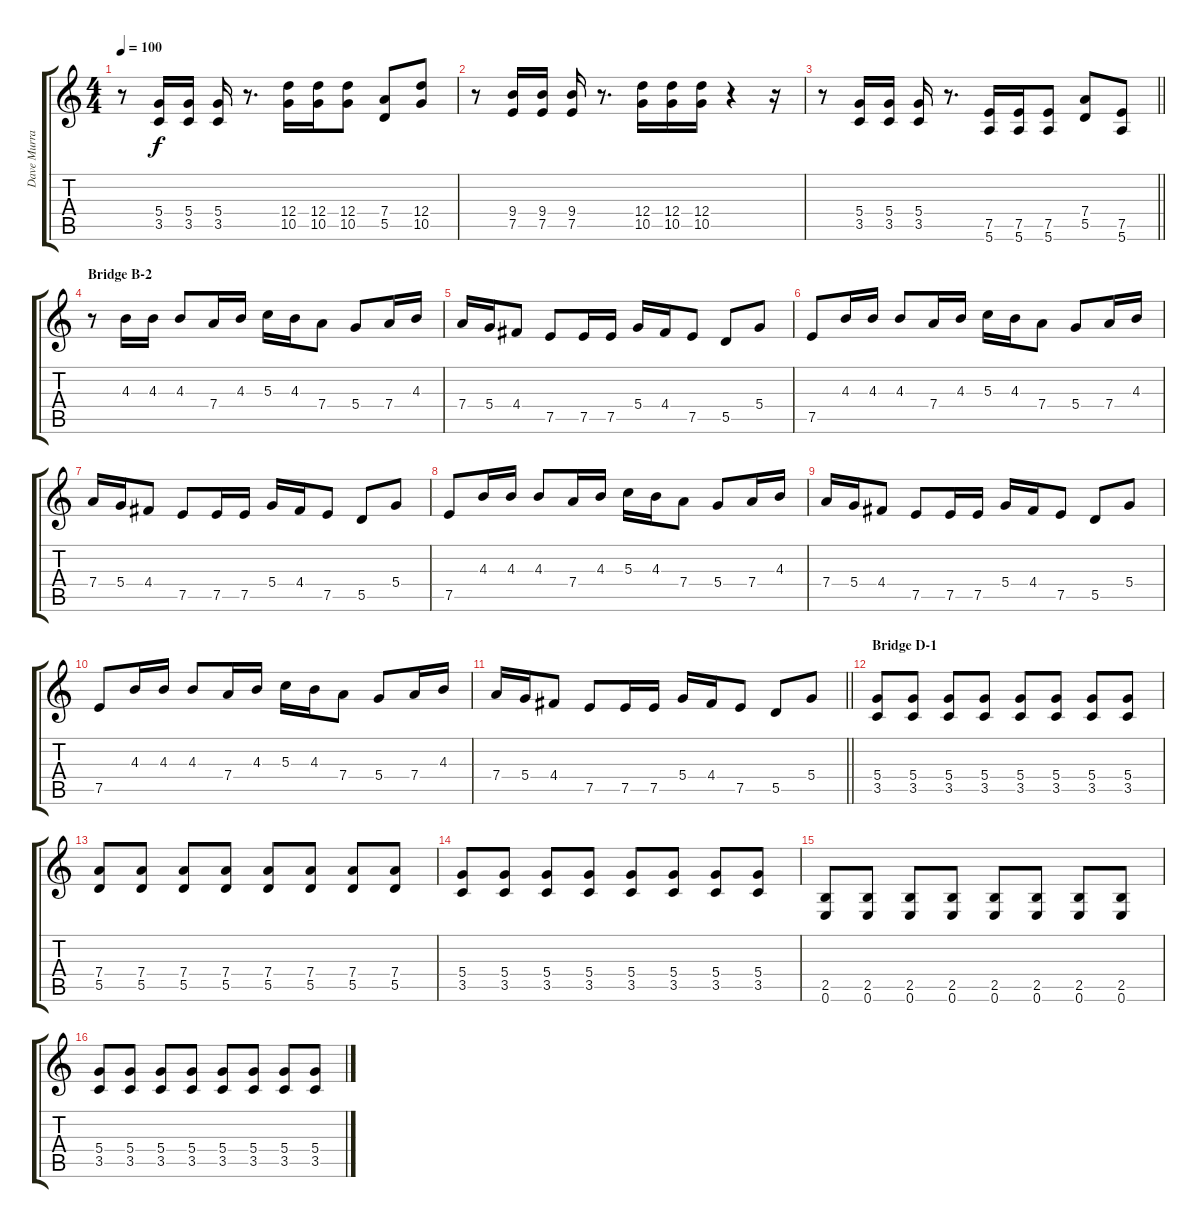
\track ("Dave Murray" "Dave Murra") {instrument overdrivenguitar}
\staff {score tabs}
\tuning (E4 B3 G3 D3 A2 E2) {hide}
\ts (4 4)
\tempo 100
\clef g2
\ks c
r.8{dy f} (5.4 3.5).16 (5.4 3.5).16 (5.4 3.5).16 r.8{d} (12.4 10.5).16 (12.4 10.5).16 (12.4 10.5).8 (7.4 5.5).8 (12.4 10.5).8 |
r.8 (9.4 7.5).16 (9.4 7.5).16 (9.4 7.5).16 r.8{d} (12.4 10.5).16 (12.4 10.5).16 (12.4 10.5).16 r.4 r.16 |
\barLineRight lightlight
r.8 (5.4 3.5).16 (5.4 3.5).16 (5.4 3.5).16 r.8{d} (7.5 5.6).16 (7.5 5.6).16 (7.5 5.6).8 (7.4 5.5).8 (7.5 5.6).8 |
\section ("" "Bridge B-2")
r.8 4.3.16 4.3.16 4.3.8 7.4.16 4.3.16 5.3.16 4.3.16 7.4.8 5.4.8 7.4.16 4.3.16 |
7.4.16 5.4.16 4.4.8 7.5.8 7.5.16 7.5.16 5.4.16 4.4.16 7.5.8 5.5.8 5.4.8 |
7.5.8 4.3.16 4.3.16 4.3.8 7.4.16 4.3.16 5.3.16 4.3.16 7.4.8 5.4.8 7.4.16 4.3.16 |
7.4.16 5.4.16 4.4.8 7.5.8 7.5.16 7.5.16 5.4.16 4.4.16 7.5.8 5.5.8 5.4.8 |
7.5.8 4.3.16 4.3.16 4.3.8 7.4.16 4.3.16 5.3.16 4.3.16 7.4.8 5.4.8 7.4.16 4.3.16 |
7.4.16 5.4.16 4.4.8 7.5.8 7.5.16 7.5.16 5.4.16 4.4.16 7.5.8 5.5.8 5.4.8 |
7.5.8 4.3.16 4.3.16 4.3.8 7.4.16 4.3.16 5.3.16 4.3.16 7.4.8 5.4.8 7.4.16 4.3.16 |
\barLineRight lightlight
7.4.16 5.4.16 4.4.8 7.5.8 7.5.16 7.5.16 5.4.16 4.4.16 7.5.8 5.5.8 5.4.8 |
\section ("" "Bridge D-1")
(5.4 3.5).8 (5.4 3.5).8 (5.4 3.5).8 (5.4 3.5).8 (5.4 3.5).8 (5.4 3.5).8 (5.4 3.5).8 (5.4 3.5).8 |
(7.4 5.5).8 (7.4 5.5).8 (7.4 5.5).8 (7.4 5.5).8 (7.4 5.5).8 (7.4 5.5).8 (7.4 5.5).8 (7.4 5.5).8 |
(5.4 3.5).8 (5.4 3.5).8 (5.4 3.5).8 (5.4 3.5).8 (5.4 3.5).8 (5.4 3.5).8 (5.4 3.5).8 (5.4 3.5).8 |
(2.5 0.6).8 (2.5 0.6).8 (2.5 0.6).8 (2.5 0.6).8 (2.5 0.6).8 (2.5 0.6).8 (2.5 0.6).8 (2.5 0.6).8 |
(5.4 3.5).8 (5.4 3.5).8 (5.4 3.5).8 (5.4 3.5).8 (5.4 3.5).8 (5.4 3.5).8 (5.4 3.5).8 (5.4 3.5).8
